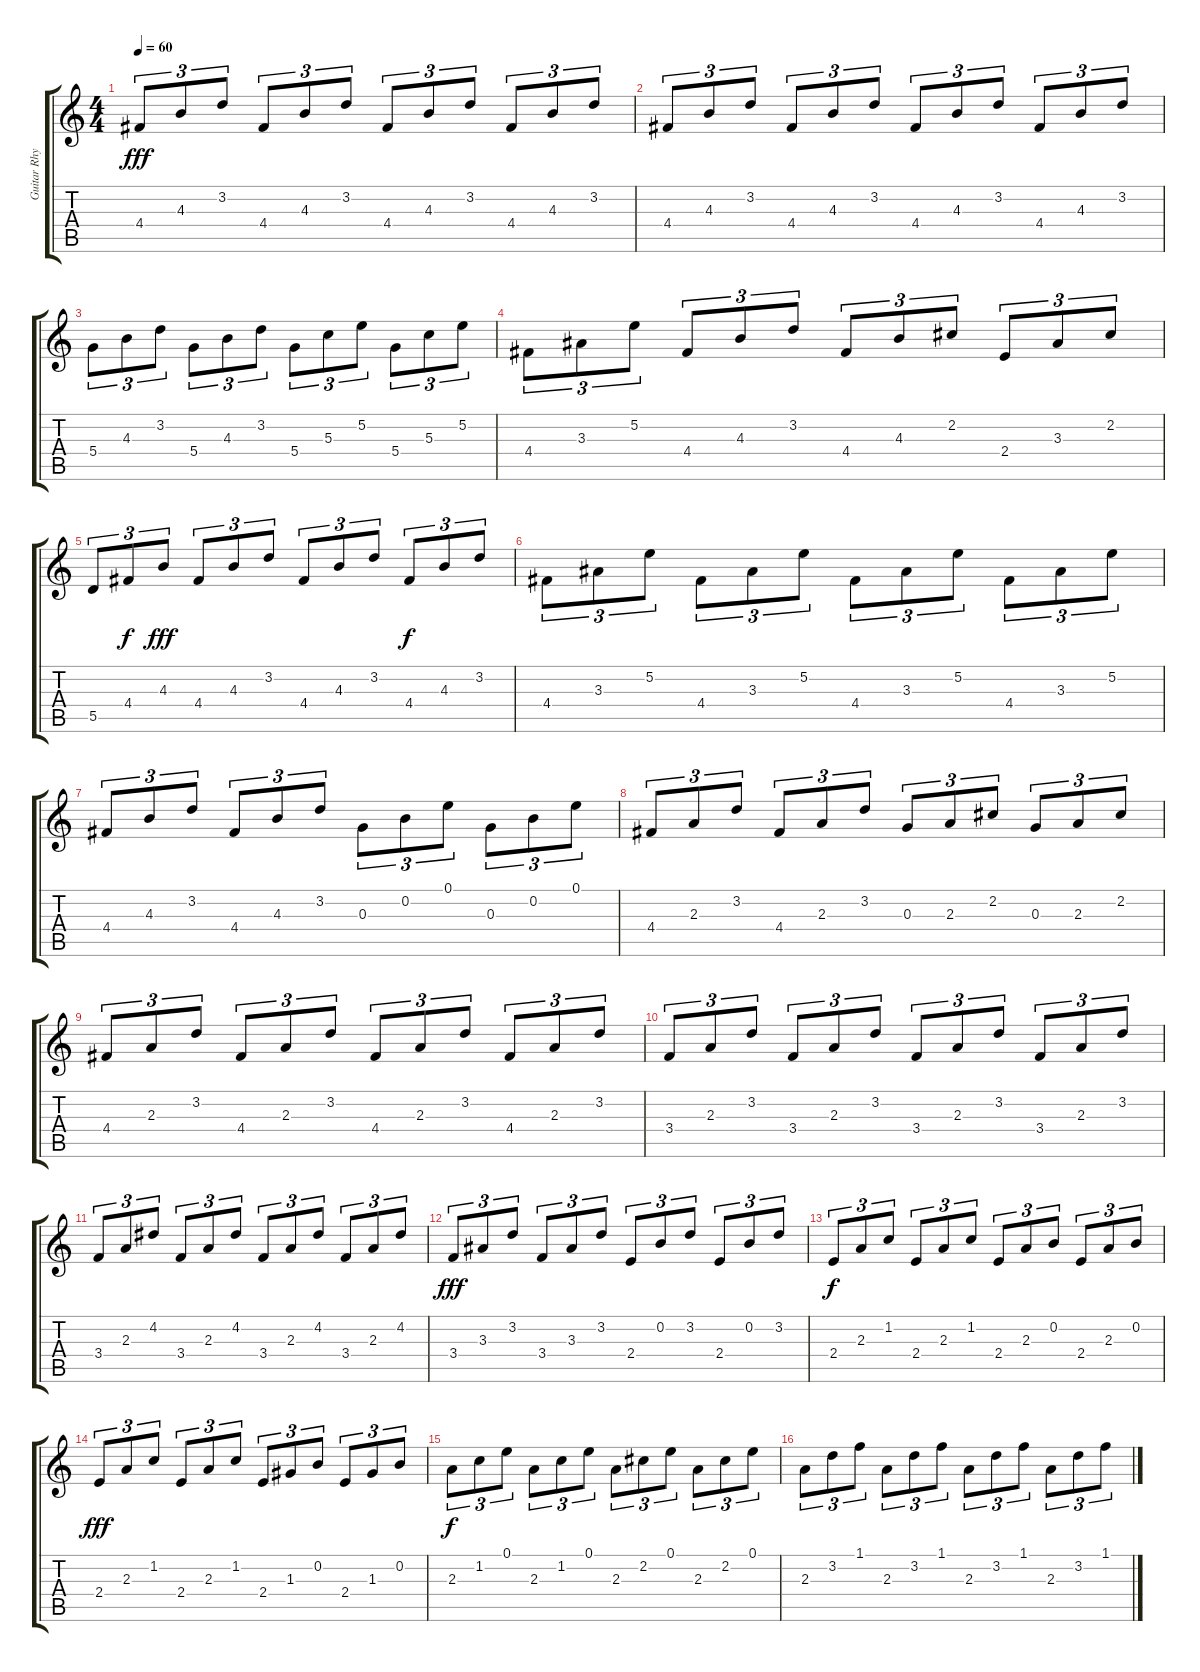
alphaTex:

\track ("Guitar Rhythm" "Guitar Rhy") {instrument acousticguitarnylon}
\staff {score tabs}
\tuning (E4 B3 G3 D3 A2 E2) {hide}
\ts (4 4)
\tempo 60
\clef g2
\ks c
4.4.8{tu (3 2) dy fff instrument acousticguitarnylon} 4.3.8{tu (3 2)} 3.2.8{tu (3 2)} 4.4.8{tu (3 2)} 4.3.8{tu (3 2)} 3.2.8{tu (3 2)} 4.4.8{tu (3 2)} 4.3.8{tu (3 2)} 3.2.8{tu (3 2)} 4.4.8{tu (3 2)} 4.3.8{tu (3 2)} 3.2.8{tu (3 2)} |
4.4.8{tu (3 2)} 4.3.8{tu (3 2)} 3.2.8{tu (3 2)} 4.4.8{tu (3 2)} 4.3.8{tu (3 2)} 3.2.8{tu (3 2)} 4.4.8{tu (3 2)} 4.3.8{tu (3 2)} 3.2.8{tu (3 2)} 4.4.8{tu (3 2)} 4.3.8{tu (3 2)} 3.2.8{tu (3 2)} |
5.4.8{tu (3 2)} 4.3.8{tu (3 2)} 3.2.8{tu (3 2)} 5.4.8{tu (3 2)} 4.3.8{tu (3 2)} 3.2.8{tu (3 2)} 5.4.8{tu (3 2)} 5.3.8{tu (3 2)} 5.2.8{tu (3 2)} 5.4.8{tu (3 2)} 5.3.8{tu (3 2)} 5.2.8{tu (3 2)} |
4.4.8{tu (3 2)} 3.3.8{tu (3 2)} 5.2.8{tu (3 2)} 4.4.8{tu (3 2)} 4.3.8{tu (3 2)} 3.2.8{tu (3 2)} 4.4.8{tu (3 2)} 4.3.8{tu (3 2)} 2.2.8{tu (3 2)} 2.4.8{tu (3 2)} 3.3.8{tu (3 2)} 2.2.8{tu (3 2)} |
5.5.8{tu (3 2)} 4.4.8{tu (3 2) dy f} 4.3.8{tu (3 2) dy fff} 4.4.8{tu (3 2)} 4.3.8{tu (3 2)} 3.2.8{tu (3 2)} 4.4.8{tu (3 2)} 4.3.8{tu (3 2)} 3.2.8{tu (3 2)} 4.4.8{tu (3 2) dy f} 4.3.8{tu (3 2)} 3.2.8{tu (3 2)} |
4.4.8{tu (3 2)} 3.3.8{tu (3 2)} 5.2.8{tu (3 2)} 4.4.8{tu (3 2)} 3.3.8{tu (3 2)} 5.2.8{tu (3 2)} 4.4.8{tu (3 2)} 3.3.8{tu (3 2)} 5.2.8{tu (3 2)} 4.4.8{tu (3 2)} 3.3.8{tu (3 2)} 5.2.8{tu (3 2)} |
4.4.8{tu (3 2)} 4.3.8{tu (3 2)} 3.2.8{tu (3 2)} 4.4.8{tu (3 2)} 4.3.8{tu (3 2)} 3.2.8{tu (3 2)} 0.3.8{tu (3 2)} 0.2.8{tu (3 2)} 0.1.8{tu (3 2)} 0.3.8{tu (3 2)} 0.2.8{tu (3 2)} 0.1.8{tu (3 2)} |
4.4.8{tu (3 2)} 2.3.8{tu (3 2)} 3.2.8{tu (3 2)} 4.4.8{tu (3 2)} 2.3.8{tu (3 2)} 3.2.8{tu (3 2)} 0.3.8{tu (3 2)} 2.3.8{tu (3 2)} 2.2.8{tu (3 2)} 0.3.8{tu (3 2)} 2.3.8{tu (3 2)} 2.2.8{tu (3 2)} |
4.4.8{tu (3 2)} 2.3.8{tu (3 2)} 3.2.8{tu (3 2)} 4.4.8{tu (3 2)} 2.3.8{tu (3 2)} 3.2.8{tu (3 2)} 4.4.8{tu (3 2)} 2.3.8{tu (3 2)} 3.2.8{tu (3 2)} 4.4.8{tu (3 2)} 2.3.8{tu (3 2)} 3.2.8{tu (3 2)} |
3.4.8{tu (3 2)} 2.3.8{tu (3 2)} 3.2.8{tu (3 2)} 3.4.8{tu (3 2)} 2.3.8{tu (3 2)} 3.2.8{tu (3 2)} 3.4.8{tu (3 2)} 2.3.8{tu (3 2)} 3.2.8{tu (3 2)} 3.4.8{tu (3 2)} 2.3.8{tu (3 2)} 3.2.8{tu (3 2)} |
3.4.8{tu (3 2)} 2.3.8{tu (3 2)} 4.2.8{tu (3 2)} 3.4.8{tu (3 2)} 2.3.8{tu (3 2)} 4.2.8{tu (3 2)} 3.4.8{tu (3 2)} 2.3.8{tu (3 2)} 4.2.8{tu (3 2)} 3.4.8{tu (3 2)} 2.3.8{tu (3 2)} 4.2.8{tu (3 2)} |
3.4.8{tu (3 2) dy fff} 3.3.8{tu (3 2)} 3.2.8{tu (3 2)} 3.4.8{tu (3 2)} 3.3.8{tu (3 2)} 3.2.8{tu (3 2)} 2.4.8{tu (3 2)} 0.2.8{tu (3 2)} 3.2.8{tu (3 2)} 2.4.8{tu (3 2)} 0.2.8{tu (3 2)} 3.2.8{tu (3 2)} |
2.4.8{tu (3 2) dy f} 2.3.8{tu (3 2)} 1.2.8{tu (3 2)} 2.4.8{tu (3 2)} 2.3.8{tu (3 2)} 1.2.8{tu (3 2)} 2.4.8{tu (3 2)} 2.3.8{tu (3 2)} 0.2.8{tu (3 2)} 2.4.8{tu (3 2)} 2.3.8{tu (3 2)} 0.2.8{tu (3 2)} |
2.4.8{tu (3 2) dy fff} 2.3.8{tu (3 2)} 1.2.8{tu (3 2)} 2.4.8{tu (3 2)} 2.3.8{tu (3 2)} 1.2.8{tu (3 2)} 2.4.8{tu (3 2)} 1.3.8{tu (3 2)} 0.2.8{tu (3 2)} 2.4.8{tu (3 2)} 1.3.8{tu (3 2)} 0.2.8{tu (3 2)} |
2.3.8{tu (3 2) dy f} 1.2.8{tu (3 2)} 0.1.8{tu (3 2)} 2.3.8{tu (3 2)} 1.2.8{tu (3 2)} 0.1.8{tu (3 2)} 2.3.8{tu (3 2)} 2.2.8{tu (3 2)} 0.1.8{tu (3 2)} 2.3.8{tu (3 2)} 2.2.8{tu (3 2)} 0.1.8{tu (3 2)} |
2.3.8{tu (3 2)} 3.2.8{tu (3 2)} 1.1.8{tu (3 2)} 2.3.8{tu (3 2)} 3.2.8{tu (3 2)} 1.1.8{tu (3 2)} 2.3.8{tu (3 2)} 3.2.8{tu (3 2)} 1.1.8{tu (3 2)} 2.3.8{tu (3 2)} 3.2.8{tu (3 2)} 1.1.8{tu (3 2)}
